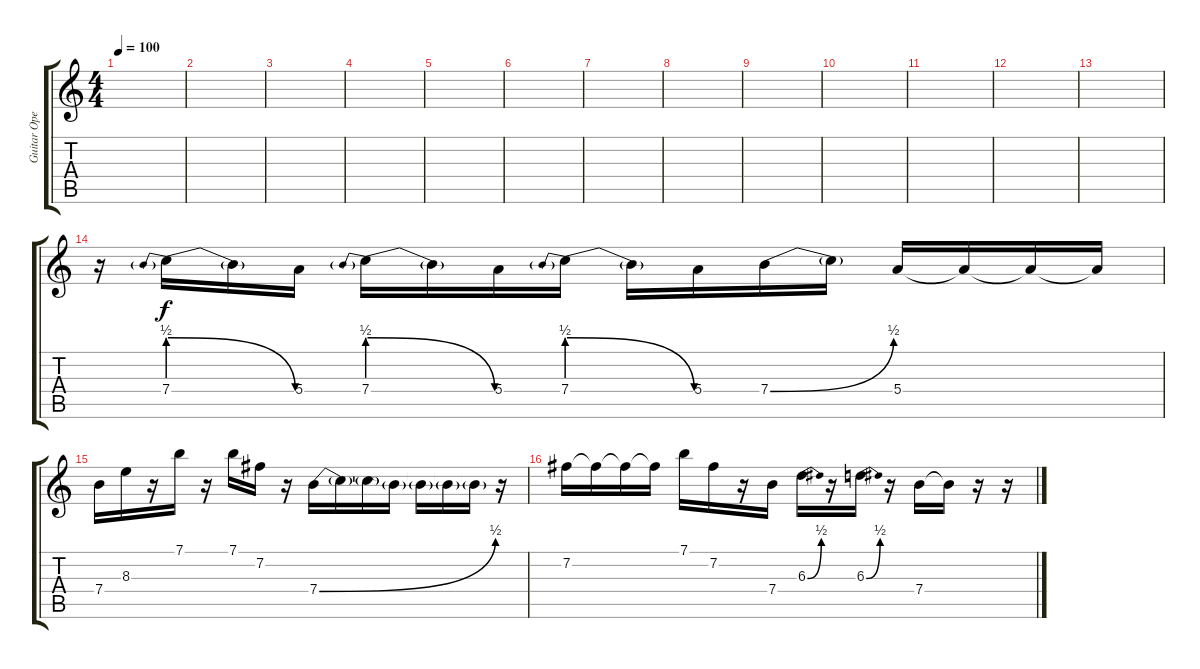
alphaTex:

\track ("Guitar Open-E" "Guitar Ope") {instrument overdrivenguitar}
\staff {score tabs}
\tuning (E4 B3 Ab3 E3 B2 E2) {hide}
\ts (4 4)
\tempo 100
\clef g2
\ks c
|
|
|
|
|
|
|
|
|
|
|
|
|
r.16 7.4{be (prebendrelease 0 2 60 0)}.16 7.4{t}.16 5.4.16 7.4{be (prebendrelease 0 2 60 0)}.16 7.4{t}.16 5.4.16 7.4{be (prebendrelease 0 2 60 0)}.16 7.4{t}.16 5.4.16 7.4{be (bend 0 0 60 2)}.16 7.4{t}.16 5.4.16 5.4{t}.16 5.4{t}.16 5.4{t}.16 |
7.4.16 8.3.16 r.16 7.1.16 r.16 7.1.16 7.2.16 r.16 7.4{be (bend 0 0 60 2)}.16 7.4{t}.16 7.4{t}.16 7.4{t}.16 7.4{t}.16 7.4{t}.16 7.4{t}.16 r.16 |
7.2.16 7.2{t}.16 7.2{t}.16 7.2{t}.16 7.1.16 7.2.16 r.16 7.4.16 6.3{be (bend 0 0 60 2)}.16 r.16 6.3{be (bend 0 0 60 2)}.16 r.16 7.4.16 7.4{t}.16 r.16 r.16
